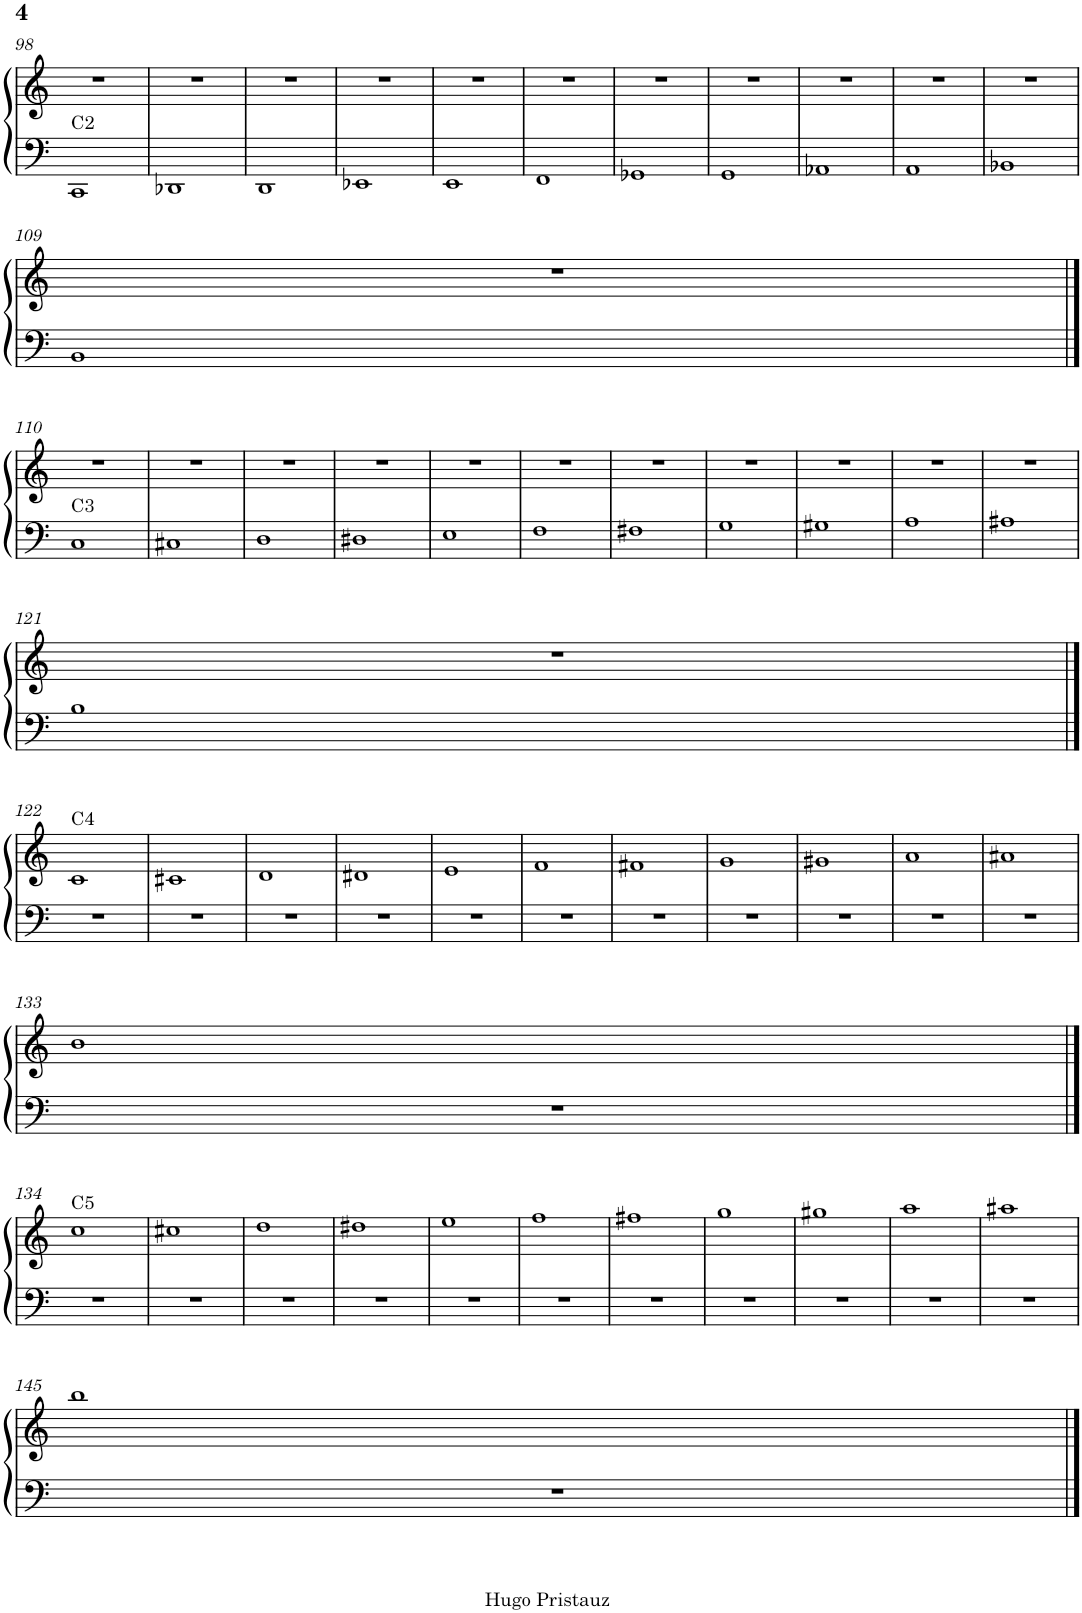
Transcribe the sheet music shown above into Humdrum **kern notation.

**kern	**kern
*part1	*part1
*staff2	*staff1
*I"Klavier	*
*I'Klav.	*
!!LO:PB:g=z
*clefF4	*clefG2
*k[]	*k[]
*M4/4	*M4/4
=98	=98
!LO:TX:a:t=C2	!
1CC	1r
=99	=99
1DD-X	1r
=100	=100
1DD	1r
=101	=101
1EE-X	1r
=102	=102
1EE	1r
=103	=103
1FF	1r
=104	=104
1GG-X	1r
=105	=105
1GG	1r
=106	=106
1AA-X	1r
=107	=107
1AA	1r
=108	=108
1BB-X	1r
!!LO:LB:g=z
=109	=109
1BB	1r
!!LO:LB:g=z
==110	==110
!LO:TX:a:t=C3	!
1C	1r
=111	=111
1C#X	1r
=112	=112
1D	1r
=113	=113
1D#X	1r
=114	=114
1E	1r
=115	=115
1F	1r
=116	=116
1F#X	1r
=117	=117
1G	1r
=118	=118
1G#X	1r
=119	=119
1A	1r
=120	=120
1A#X	1r
!!LO:LB:g=z
=121	=121
1B	1r
!!LO:LB:g=z
==122	==122
!	!LO:TX:a:t=C4
1r	1c
=123	=123
1r	1c#X
=124	=124
1r	1d
=125	=125
1r	1d#X
=126	=126
1r	1e
=127	=127
1r	1f
=128	=128
1r	1f#X
=129	=129
1r	1g
=130	=130
1r	1g#X
=131	=131
1r	1a
=132	=132
1r	1a#X
!!LO:LB:g=z
=133	=133
1r	1b
!!LO:LB:g=z
==134	==134
!	!LO:TX:a:t=C5
1r	1cc
=135	=135
1r	1cc#X
=136	=136
1r	1dd
=137	=137
1r	1dd#X
=138	=138
1r	1ee
=139	=139
1r	1ff
=140	=140
1r	1ff#X
=141	=141
1r	1gg
=142	=142
1r	1gg#X
=143	=143
1r	1aa
=144	=144
1r	1aa#X
!!LO:LB:g=z
=145	=145
1r	1bb
==	==
*-	*-
